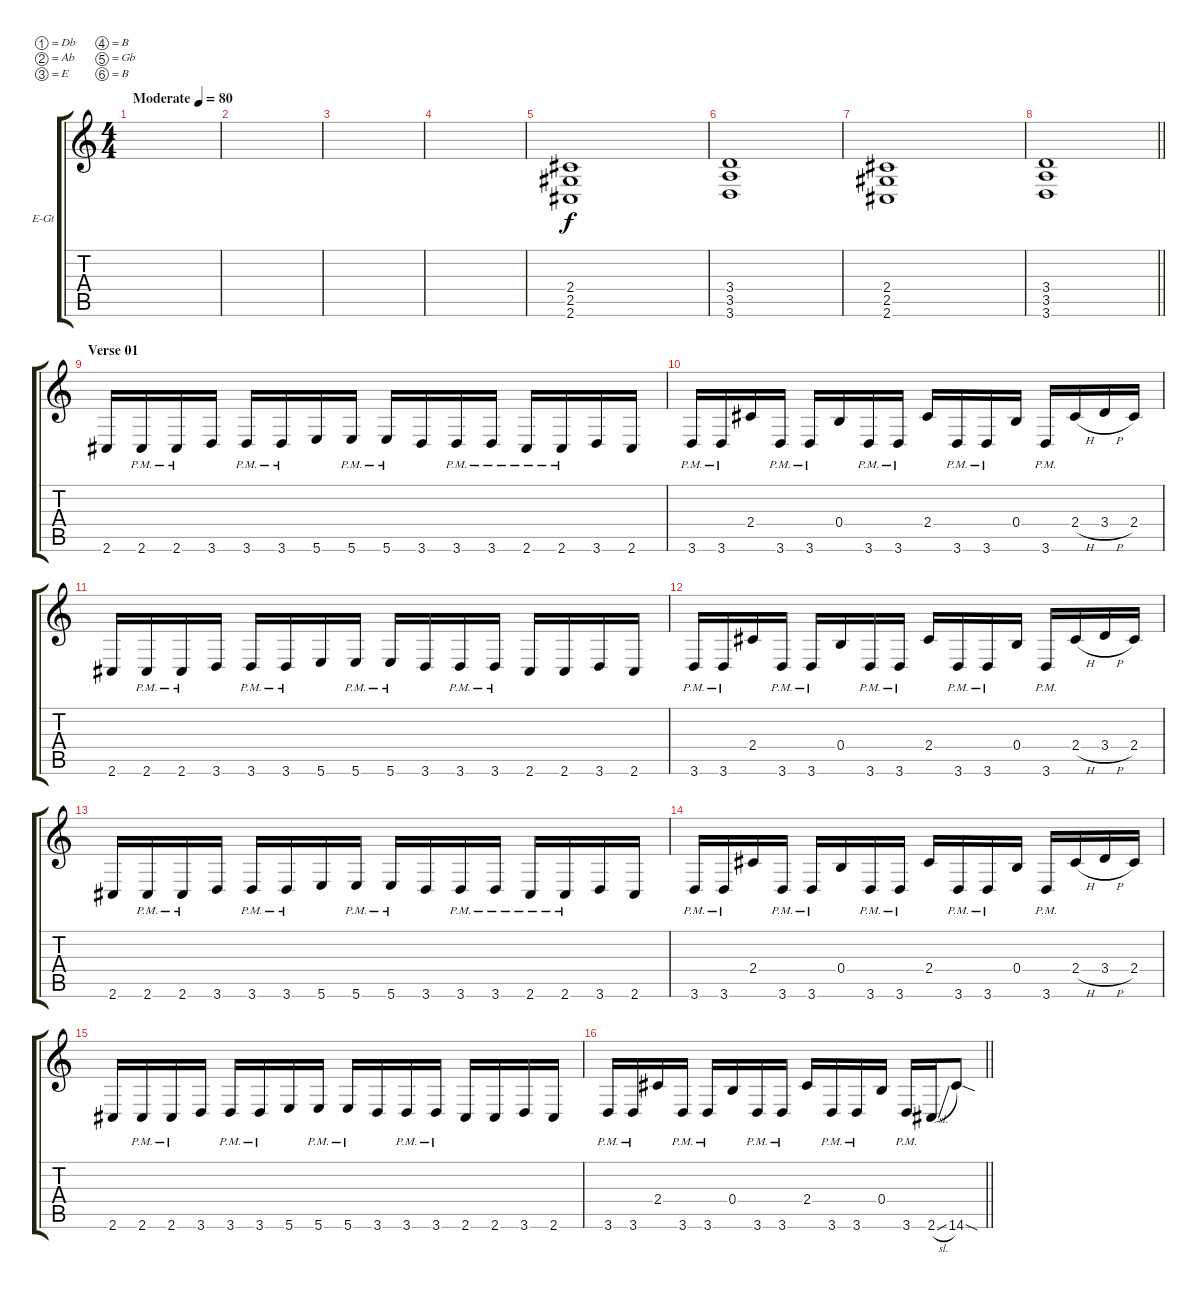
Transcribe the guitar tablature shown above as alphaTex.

\bracketExtendMode groupsimilarinstruments
\firstSystemTrackNameOrientation horizontal
\otherSystemsTrackNameOrientation horizontal
\track ("Right guitar" "E-Gt") {instrument overdrivenguitar}
\staff {score tabs}
\tuning (Db4 Ab3 E3 B2 Gb2 B1)
\ts (4 4)
\beaming (8 2 2 2 2)
\tempo (80 "Moderate")
\clef g2
\scale
0.12491
\ks c
|
\scale
0.147063 |
\scale
0.297174 |
\scale
0.43119 |
(2.4 2.5 2.6).1 |
(3.4 3.5 3.6).1 |
(2.4 2.5 2.6).1 |
\barLineRight lightlight
(3.4 3.5 3.6).1 |
\section ("" "Verse 01")
2.6.16 2.6{pm}.16 2.6{pm}.16 3.6.16 3.6{pm}.16 3.6{pm}.16 5.6.16 5.6{pm}.16 5.6{pm}.16 3.6.16 3.6{pm}.16 3.6{pm}.16 2.6{pm}.16 2.6{pm}.16 3.6.16 2.6.16 |
3.6{pm}.16 3.6{pm}.16 2.4.16 3.6{pm}.16 3.6{pm}.16 0.4.16 3.6{pm}.16 3.6{pm}.16 2.4.16 3.6{pm}.16 3.6{pm}.16 0.4.16 3.6{pm}.16 2.4{h}.16 3.4{h}.16 2.4.16 |
2.6.16 2.6{pm}.16 2.6{pm}.16 3.6.16 3.6{pm}.16 3.6{pm}.16 5.6.16 5.6{pm}.16 5.6{pm}.16 3.6.16 3.6{pm}.16 3.6{pm}.16 2.6.16 2.6.16 3.6.16 2.6.16 |
3.6{pm}.16 3.6{pm}.16 2.4.16 3.6{pm}.16 3.6{pm}.16 0.4.16 3.6{pm}.16 3.6{pm}.16 2.4.16 3.6{pm}.16 3.6{pm}.16 0.4.16 3.6{pm}.16 2.4{h}.16 3.4{h}.16 2.4.16 |
2.6.16 2.6{pm}.16 2.6{pm}.16 3.6.16 3.6{pm}.16 3.6{pm}.16 5.6.16 5.6{pm}.16 5.6{pm}.16 3.6.16 3.6{pm}.16 3.6{pm}.16 2.6{pm}.16 2.6{pm}.16 3.6.16 2.6.16 |
3.6{pm}.16 3.6{pm}.16 2.4.16 3.6{pm}.16 3.6{pm}.16 0.4.16 3.6{pm}.16 3.6{pm}.16 2.4.16 3.6{pm}.16 3.6{pm}.16 0.4.16 3.6{pm}.16 2.4{h}.16 3.4{h}.16 2.4.16 |
2.6.16 2.6{pm}.16 2.6{pm}.16 3.6.16 3.6{pm}.16 3.6{pm}.16 5.6.16 5.6{pm}.16 5.6{pm}.16 3.6.16 3.6{pm}.16 3.6{pm}.16 2.6.16 2.6.16 3.6.16 2.6.16 |
\barLineRight lightlight
3.6{pm}.16 3.6{pm}.16 2.4.16 3.6{pm}.16 3.6{pm}.16 0.4.16 3.6{pm}.16 3.6{pm}.16 2.4.16 3.6{pm}.16 3.6{pm}.16 0.4.16 3.6{pm}.16 2.6{sl}.16 14.6{sod}.8
